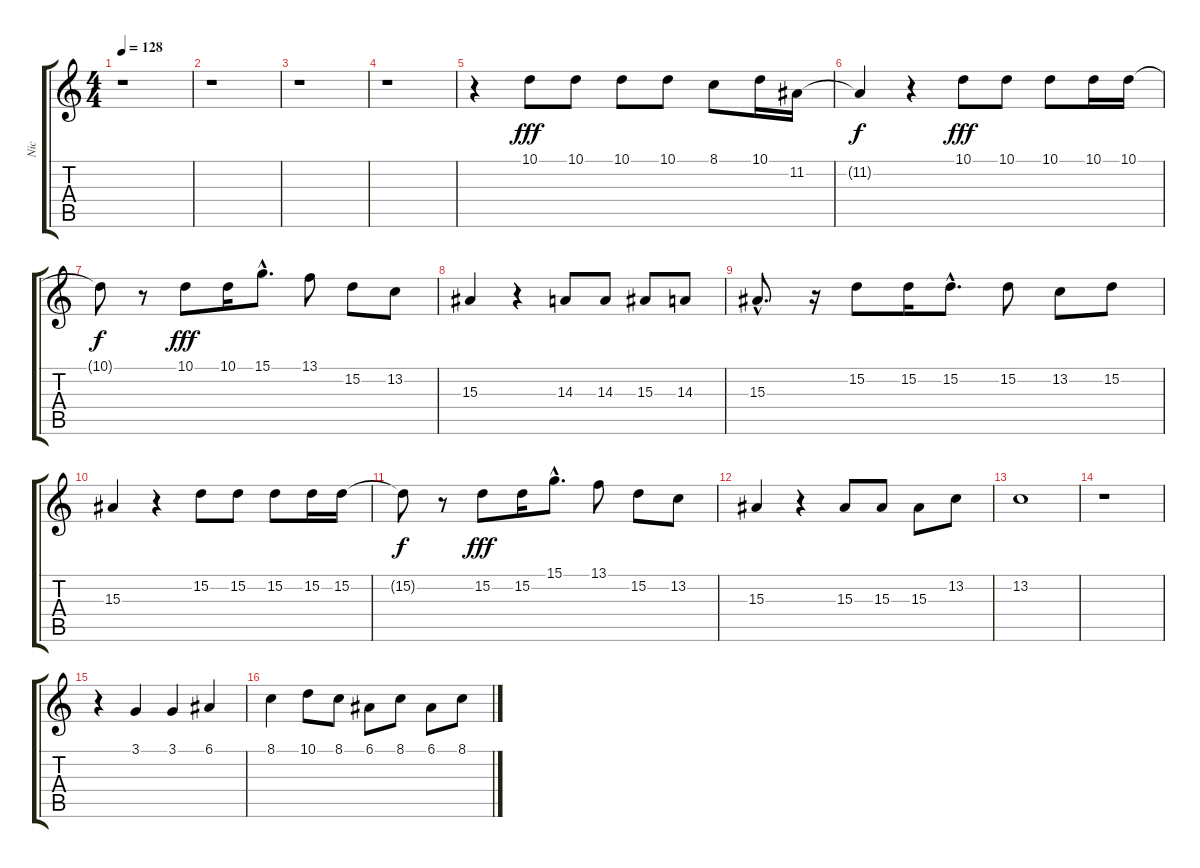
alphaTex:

\track ("Nic" "Nic") {instrument altosax}
\staff {score tabs}
\tuning (E4 B3 G3 D3 A2 E2) {hide}
\ts (4 4)
\tempo 128
\clef g2
\ks c
r.1{dy f} |
r.1 |
r.1 |
r.1 |
r.4 10.1.8{dy fff} 10.1.8 10.1.8 10.1.8 8.1.8 10.1.16 11.2.16 |
11.2{t}.4{dy f} r.4 10.1.8{dy fff} 10.1.8 10.1.8 10.1.16 10.1.16 |
10.1{t}.8{dy f} r.8 10.1.8{dy fff} 10.1.16 15.1{hac}.8{d} 13.1.8 15.2.8 13.2.8 |
15.3.4 r.4 14.3.8 14.3.8 15.3.8 14.3.8 |
15.3{hac}.8{d} r.16 15.2.8 15.2.16 15.2{hac}.8{d} 15.2.8 13.2.8 15.2.8 |
15.3.4 r.4 15.2.8 15.2.8 15.2.8 15.2.16 15.2.16 |
15.2{t}.8{dy f} r.8 15.2.8{dy fff} 15.2.16 15.1{hac}.8{d} 13.1.8 15.2.8 13.2.8 |
15.3.4 r.4 15.3.8 15.3.8 15.3.8 13.2.8 |
13.2.1 |
r.1 |
r.4 3.1.4 3.1.4 6.1.4 |
8.1.4 10.1.8 8.1.8 6.1.8 8.1.8 6.1.8 8.1.8
